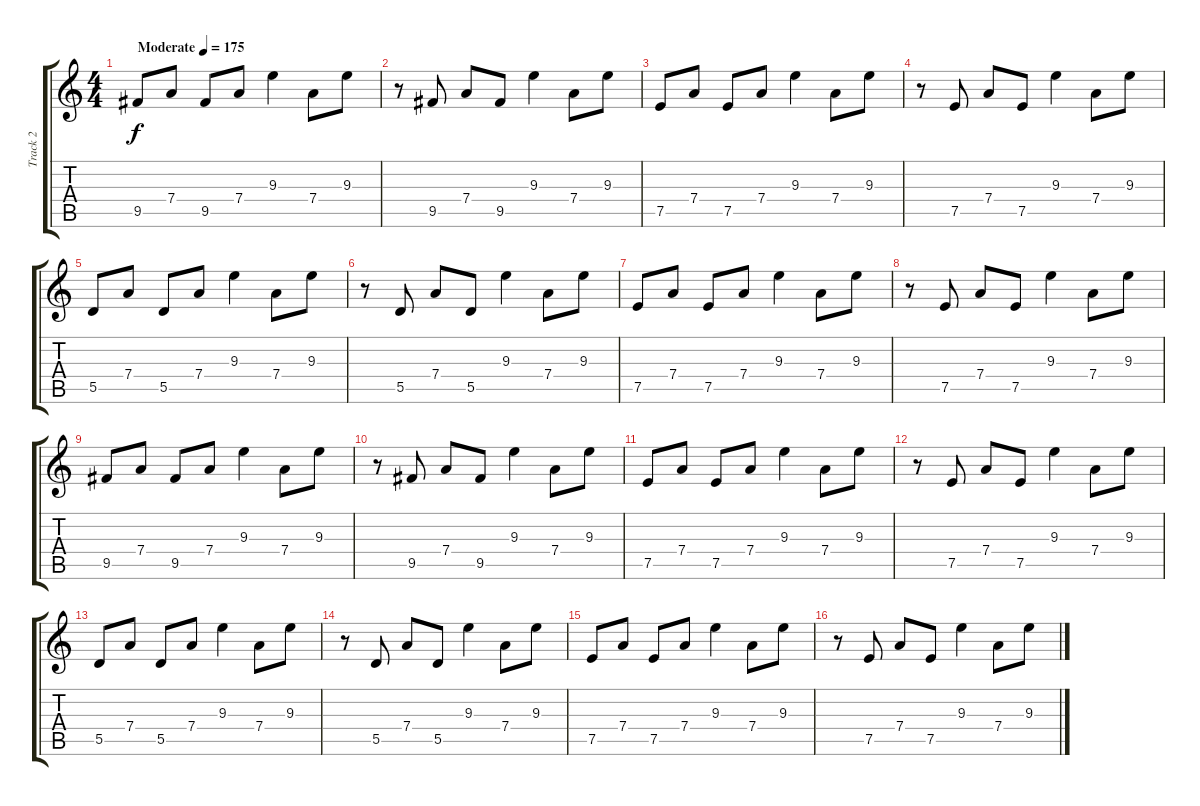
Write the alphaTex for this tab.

\track ("Track 2" "Track 2") {instrument distortionguitar}
\staff {score tabs}
\tuning (E4 B3 G3 D3 A2 D2) {hide}
\ts (4 4)
\tempo (175 "Moderate")
\clef g2
\ks c
9.5.8{dy f instrument distortionguitar} 7.4.8 9.5.8 7.4.8 9.3.4 7.4.8 9.3.8 |
r.8 9.5.8 7.4.8 9.5.8 9.3.4 7.4.8 9.3.8 |
7.5.8 7.4.8 7.5.8 7.4.8 9.3.4 7.4.8 9.3.8 |
r.8 7.5.8 7.4.8 7.5.8 9.3.4 7.4.8 9.3.8 |
5.5.8 7.4.8 5.5.8 7.4.8 9.3.4 7.4.8 9.3.8 |
r.8 5.5.8 7.4.8 5.5.8 9.3.4 7.4.8 9.3.8 |
7.5.8 7.4.8 7.5.8 7.4.8 9.3.4 7.4.8 9.3.8 |
r.8 7.5.8 7.4.8 7.5.8 9.3.4 7.4.8 9.3.8 |
9.5.8 7.4.8 9.5.8 7.4.8 9.3.4 7.4.8 9.3.8 |
r.8 9.5.8 7.4.8 9.5.8 9.3.4 7.4.8 9.3.8 |
7.5.8 7.4.8 7.5.8 7.4.8 9.3.4 7.4.8 9.3.8 |
r.8 7.5.8 7.4.8 7.5.8 9.3.4 7.4.8 9.3.8 |
5.5.8 7.4.8 5.5.8 7.4.8 9.3.4 7.4.8 9.3.8 |
r.8 5.5.8 7.4.8 5.5.8 9.3.4 7.4.8 9.3.8 |
7.5.8 7.4.8 7.5.8 7.4.8 9.3.4 7.4.8 9.3.8 |
r.8 7.5.8 7.4.8 7.5.8 9.3.4 7.4.8 9.3.8
